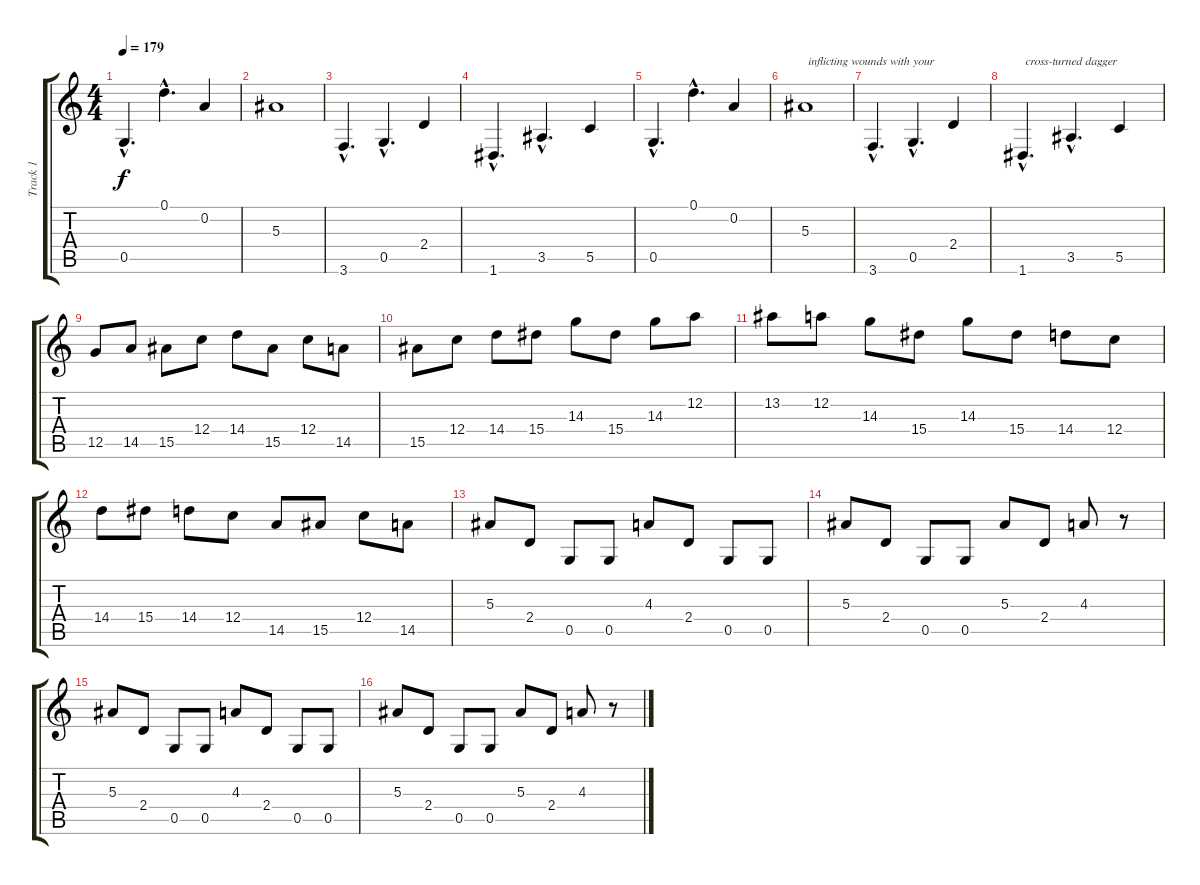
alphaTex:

\track ("Track 1" "Track 1") {instrument distortionguitar}
\staff {score tabs}
\tuning (D4 A3 F3 C3 G2 D2) {hide}
\ts (4 4)
\tempo 179
\clef g2
\ks c
0.5{hac}.4{d dy f} 0.1{hac}.4{d} 0.2.4 |
5.3.1 |
3.6{hac}.4{d} 0.5{hac}.4{d} 2.4.4 |
1.6{hac}.4{d} 3.5{hac}.4{d} 5.5.4 |
0.5{hac}.4{d} 0.1{hac}.4{d} 0.2.4 |
5.3.1{txt " inflicting wounds with your"} |
3.6{hac}.4{d} 0.5{hac}.4{d} 2.4.4 |
1.6{hac}.4{d txt " cross-turned dagger"} 3.5{hac}.4{d} 5.5.4 |
12.5.8 14.5.8 15.5.8 12.4.8 14.4.8 15.5.8 12.4.8 14.5.8 |
15.5.8 12.4.8 14.4.8 15.4.8 14.3.8 15.4.8 14.3.8 12.2.8 |
13.2.8 12.2.8 14.3.8 15.4.8 14.3.8 15.4.8 14.4.8 12.4.8 |
14.4.8 15.4.8 14.4.8 12.4.8 14.5.8 15.5.8 12.4.8 14.5.8 |
5.3.8 2.4.8 0.5.8 0.5.8 4.3.8 2.4.8 0.5.8 0.5.8 |
5.3.8 2.4.8 0.5.8 0.5.8 5.3.8 2.4.8 4.3.8 r.8 |
5.3.8 2.4.8 0.5.8 0.5.8 4.3.8 2.4.8 0.5.8 0.5.8 |
5.3.8 2.4.8 0.5.8 0.5.8 5.3.8 2.4.8 4.3.8 r.8
